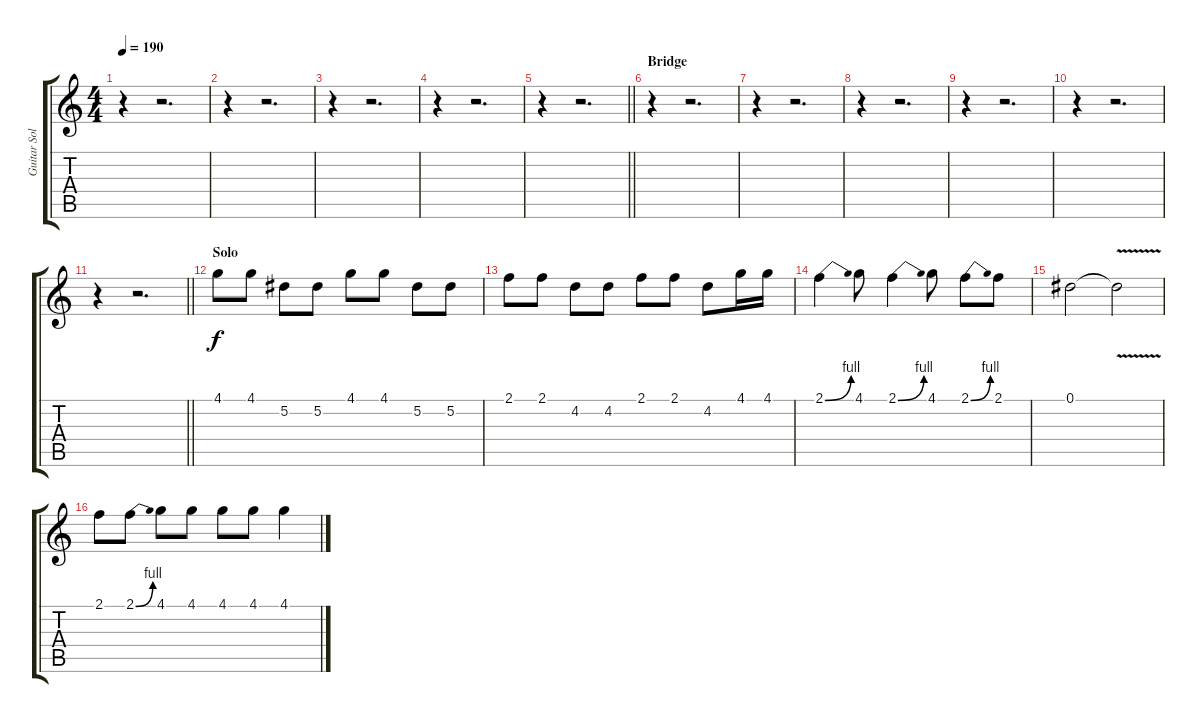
\track ("Guitar Solo A" "Guitar Sol") {instrument distortionguitar}
\staff {score tabs}
\tuning (Eb4 Bb3 Gb3 Db3 Ab2 Eb2) {hide}
\ts (4 4)
\tempo 190
\clef g2
\ks c
r.4{dy f} r.2{d} |
r.4 r.2{d} |
r.4 r.2{d} |
r.4 r.2{d} |
\barLineRight lightlight
r.4 r.2{d} |
\section ("" "Bridge")
r.4 r.2{d} |
r.4 r.2{d} |
r.4 r.2{d} |
r.4 r.2{d} |
r.4 r.2{d} |
\barLineRight lightlight
r.4 r.2{d} |
\section ("" "Solo")
4.1.8 4.1.8 5.2.8 5.2.8 4.1.8 4.1.8 5.2.8 5.2.8 |
2.1.8 2.1.8 4.2.8 4.2.8 2.1.8 2.1.8 4.2.8 4.1.16 4.1.16 |
2.1{be (bend 0 0 60 4)}.4 4.1.8 2.1{be (bend 0 0 60 4)}.4 4.1.8 2.1{be (bend 0 0 60 4)}.8 2.1.8 |
0.1.2 0.1{v t}.2 |
2.1.8 2.1{be (bend 0 0 60 4)}.8 4.1.8 4.1.8 4.1.8 4.1.8 4.1.4
